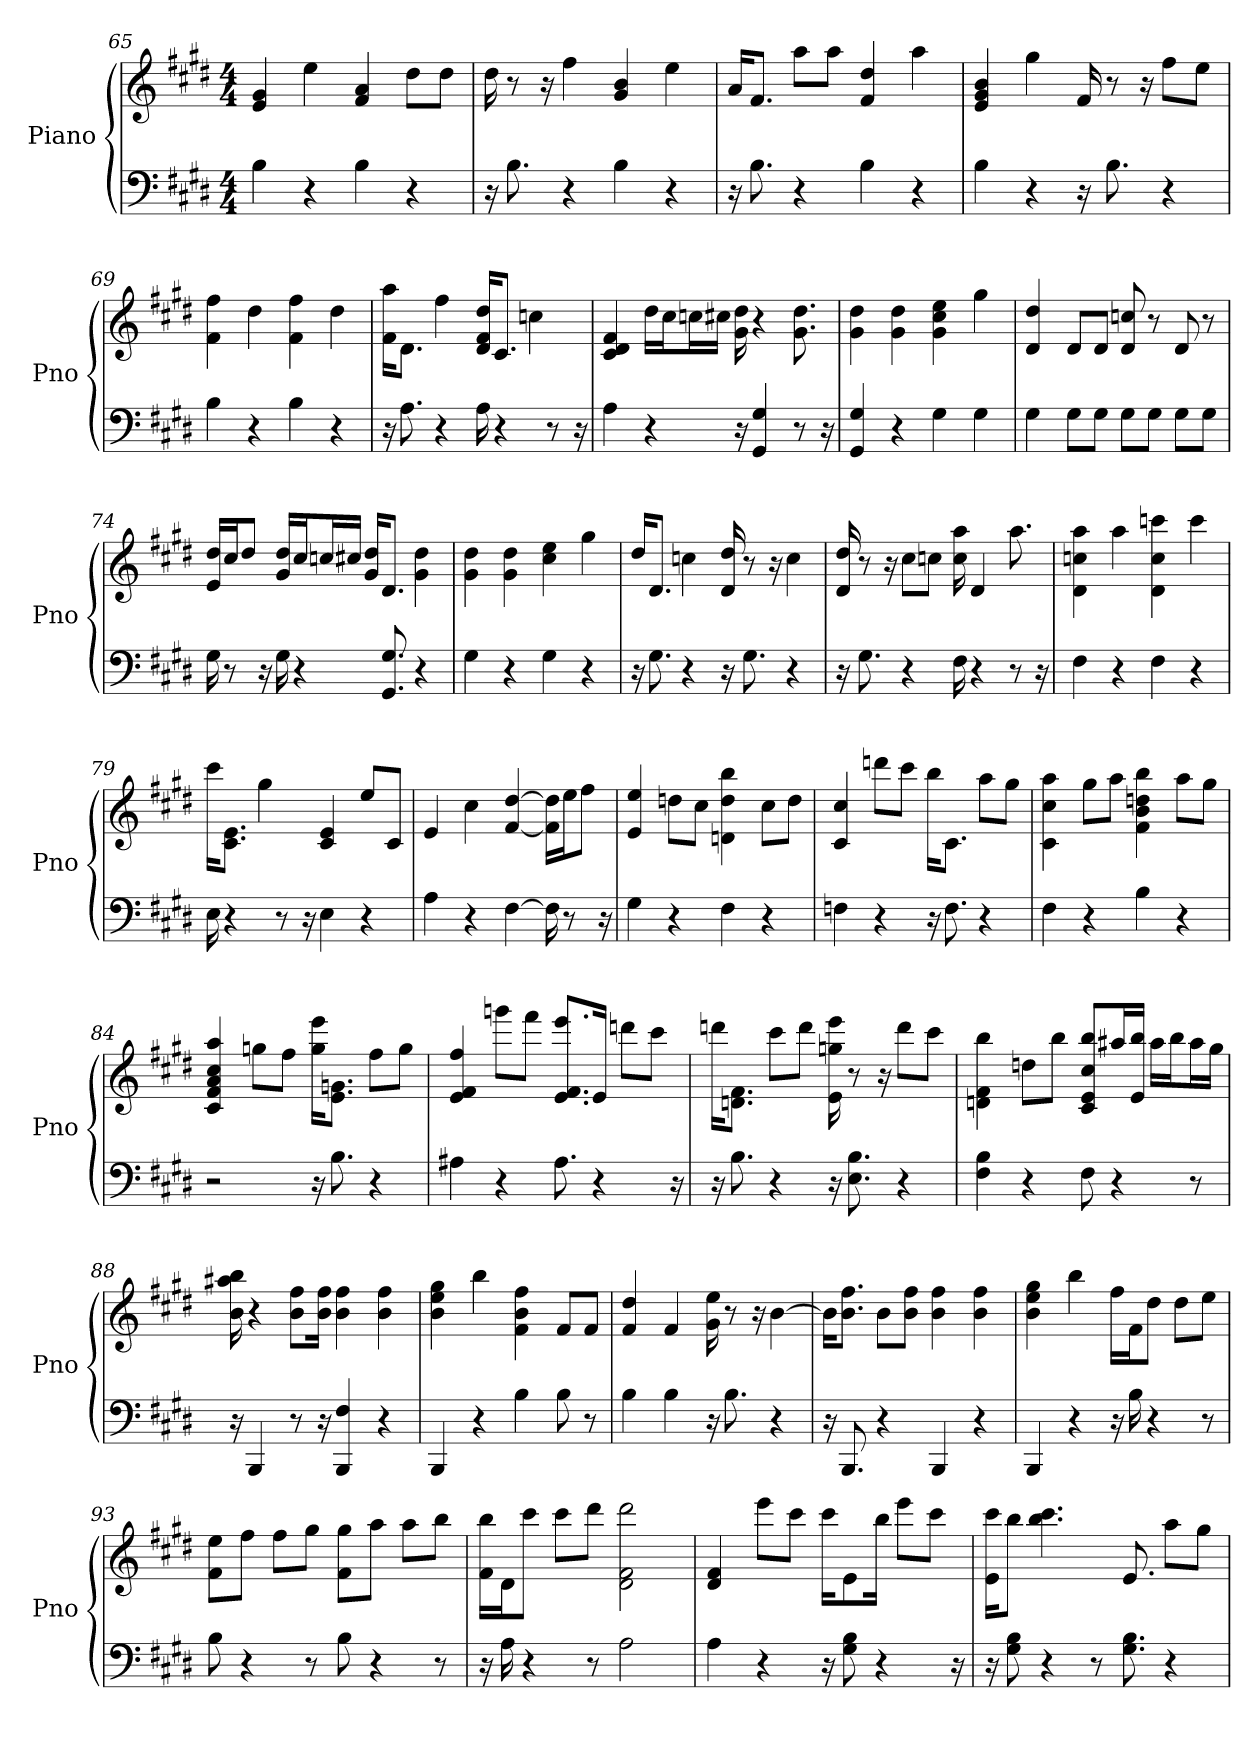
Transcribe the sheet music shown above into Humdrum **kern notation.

**kern	**kern
*part1	*part1
*staff2	*staff1
*I"Piano	*
*I'Pno	*
*clefF4	*clefG2
*k[f#c#g#d#]	*k[f#c#g#d#]
*E:	*E:
*M4/4	*M4/4
=65	=65
4B	4g# 4e
4r	4ee
4B	4a 4f#
4r	8dd#\L
.	8dd#\J
=66	=66
16r	16dd#
8.B	8r
.	16r
4r	4ff#
4B	4b 4g#
4r	4ee
=67	=67
16r	16a/KL
8.B	8.f#/J
4r	8aa\L
.	8aa\J
4B	4f# 4dd#
4r	4aa
=68	=68
4B	4b 4g# 4e
4r	4gg#
16r	16f#
8.B	8r
.	16r
4r	8ff#\L
.	8ee\J
=69	=69
4B	4ff# 4f#
4r	4dd#
4B	4ff# 4f#
4r	4dd#
=70	=70
16r	16aa\ 16f#\KL
8.A	8.d#\J
4r	4ff#
16A	16dd#/ 16d#/ 16f#/KL
4r	8.c#/J
.	4cc
8r	.
16r	.
=71	=71
4A	4f# 4d# 4c#
4r	16dd#\LL
.	16cc#\J
.	16cc\L
.	16cc#\JJ
16r	16g# 16dd#
4GG# 4G#	4r
8r	8.g# 8.dd#
16r	.
=72	=72
4G# 4GG#	4dd# 4g#
4r	4g# 4dd#
4G#	4g# 4cc# 4ee
4G#	4gg#
=73	=73
4G#	4dd# 4d#
8G#\L	8d#/L
8G#\J	8d#/J
8G#\L	8cc 8d#
8G#\J	8r
8G#\L	8d#
8G#\J	8r
=74	=74
16G#	16e/ 16dd#/LL
8r	16cc#/J
.	8dd#/J
16r	.
16G#	16g#/ 16dd#/LL
4r	16cc#/J
.	16cc/L
.	16cc#/JJ
.	16g#/ 16dd#/KL
8.GG# 8.G#	8.d#/J
4r	4g# 4dd#
=75	=75
4G#	4g# 4dd#
4r	4g# 4dd#
4G#	4cc# 4ee
4r	4gg#
=76	=76
16r	16dd#/KL
8.G#	8.d#/J
4r	4cc
16r	16dd# 16d#
8.G#	8r
.	16r
4r	4cc
=77	=77
16r	16d# 16dd#
8.G#	8r
.	16r
4r	8cc#\L
.	8cc\J
16F#	16aa 16cc
4r	4d#
8r	8.aa
16r	.
=78	=78
4F#	4cc 4aa 4d#
4r	4aa
4F#	4cc 4ccc 4d#
4r	4ccc
=79	=79
16E	16ccc#\KL
4r	8.c#\ 8.e\J
.	4gg#
8r	.
16r	.
4E	4c# 4e
4r	8ee/L
.	8c#/J
=80	=80
4A	4e
4r	4cc#
[4F#	[4f# [4dd#
16F#]	16f#]\ 16dd#]\LL
8r	16ee\J
.	8ff#\J
16r	.
=81	=81
4G#	4ee 4e
4r	8dd\L
.	8cc#\J
4F#	4d 4bb 4dd
4r	8cc#\L
.	8dd\J
=82	=82
4F	4cc# 4c#
4r	8ddd\L
.	8ccc#\J
16r	16bb\KL
8.F	8.c#\J
4r	8aa\L
.	8gg#\J
=83	=83
4F#	4cc# 4c# 4aa
4r	8gg#\L
.	8aa\J
4B	4bb 4f# 4dd 4b
4r	8aa\L
.	8gg#\J
=84	=84
2r	4aa 4a 4c# 4cc# 4f#
.	8gg\L
.	8ff#\J
16r	16gg\ 16eee\KL
8.B	8.g\ 8.e\J
4r	8ff#\L
.	8gg\J
=85	=85
4A#	4ff# 4e 4f#
4r	8ggg\L
.	8fff#\J
8.A#	8.e/ 8.eee/ 8.f#/L
4r	16e/Jk
.	8ddd\L
.	8ccc#\J
16r	.
=86	=86
16r	16ddd\KL
8.B	8.d\ 8.f#\J
4r	8ccc#\L
.	8ddd\J
16r	16gg 16eee 16e
8.B 8.E	8r
.	16r
4r	8ddd\L
.	8ccc#\J
=87	=87
4F# 4B	4bb 4d 4f#
4r	8dd\L
.	8bb\J
8F#	8cc#/ 8bb/ 8c#/ 8e/L
4r	16aa#/L
.	16bb/ 16e/JJ
.	16aa#\LL
.	16bb\J
8r	16aa#\L
.	16gg#\JJ
=88	=88
16r	16aa# 16bb 16b
4BBB	4r
8r	8ff#\ 8b\L
16r	16ff#\ 16b\Jk
4F# 4BBB	4ff# 4b
4r	4ff# 4b
=89	=89
4BBB	4ee 4gg# 4b
4r	4bb
4B	4ff# 4b 4f#
8B	8f#/L
8r	8f#/J
=90	=90
4B	4f# 4dd#
4B	4f#
16r	16ee 16g#
8.B	8r
.	16r
4r	[4b
=91	=91
16r	16b\KL]
8.BBB	8.b\ 8.ff#\J
4r	8b\L
.	8b\ 8ff#\J
4BBB	4b 4ff#
4r	4ff# 4b
=92	=92
4BBB	4ee 4b 4gg#
4r	4bb
16r	16ff#\LL
16B	16f#\J
4r	8dd#\J
.	8dd#\L
8r	8ee\J
=93	=93
8B	8f#\ 8ee\L
4r	8ff#\J
.	8ff#\L
8r	8gg#\J
8B	8f#\ 8gg#\L
4r	8aa\J
.	8aa\L
8r	8bb\J
=94	=94
16r	16f#\ 16bb\LL
16A	16d#\J
4r	8ccc#\J
.	8ccc#\L
8r	8ddd#\J
2A	2ddd# 2f# 2d#
=95	=95
4A	4d# 4f#
4r	8eee\L
.	8ccc#\J
16r	16ccc#\KL
8G# 8B	8e\
4r	16bb\Jk
.	8eee\L
.	8ccc#\J
16r	.
=96	=96
16r	16ccc#\ 16e\KL
8G# 8B	8bb\J
4r	4.bb 4.ccc#
8r	.
8.G# 8.B	8.e
4r	8aa\L
.	8gg#\J
=	=
*-	*-
